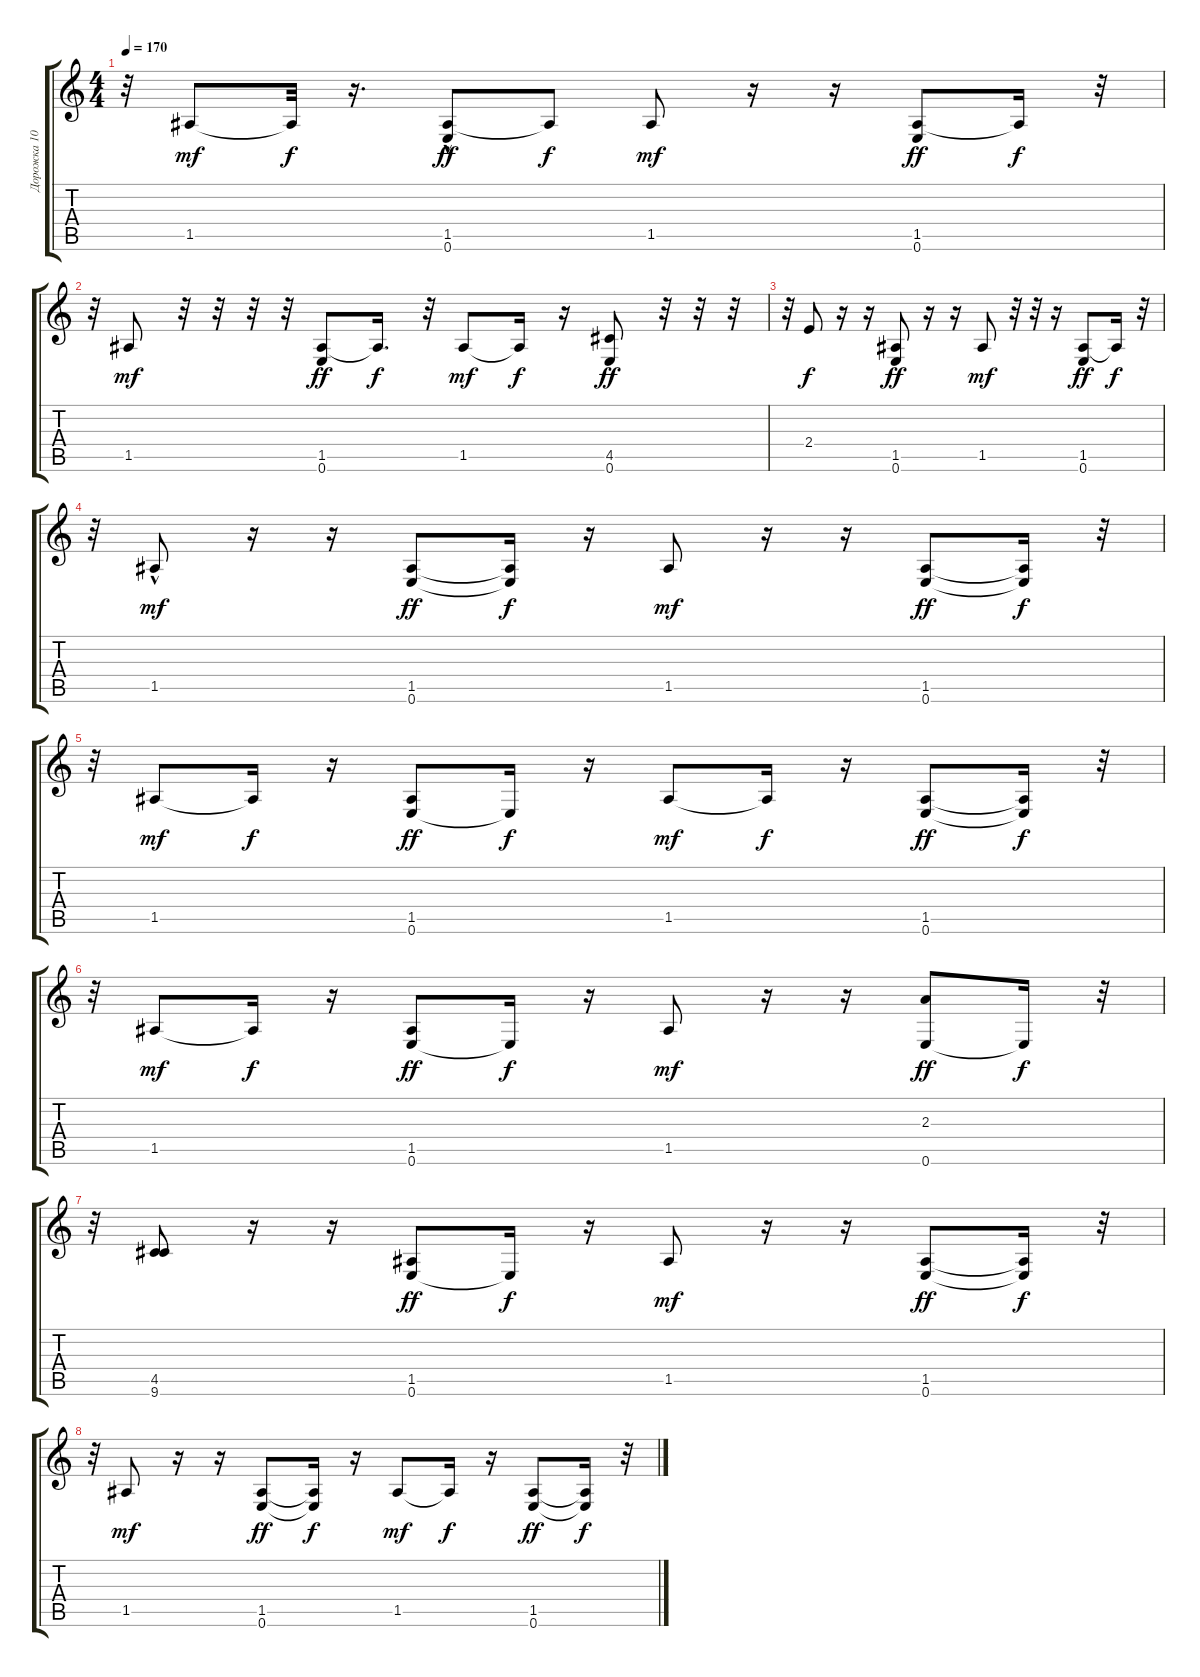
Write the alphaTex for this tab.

\track ("Дорожка 10" "Дорожка 10") {instrument acousticguitarnylon}
\staff {score tabs}
\tuning (E4 B3 G3 D3 A2 E2) {hide}
\ts (4 4)
\tempo 170
\clef g2
\ks c
r.32{dy f} 1.5.8{dy mf} 1.5{t}.32{dy f} r.16{d} (1.5 0.6{hac}).8{dy ff} 1.5{t}.8{dy f} 1.5.8{dy mf} r.16 r.16 (1.5 0.6).8{dy ff} 1.5{t}.16{dy f} r.32 |
r.32 1.5.8{dy mf} r.32 r.32 r.32 r.32 (1.5 0.6).8{dy ff} 1.5{t}.16{d dy f} r.32 1.5.8{dy mf} 1.5{t}.16{dy f} r.16 (4.5 0.6).8{dy ff} r.32 r.32 r.32 |
r.32 2.4.8{dy f} r.16 r.16 (1.5 0.6).8{dy ff} r.16 r.16 1.5.8{dy mf} r.32 r.32 r.16 (1.5 0.6).8{dy ff} 1.5{t}.16{dy f} r.32 |
r.32 1.5{hac}.8{dy mf} r.16 r.16 (1.5 0.6).8{dy ff} (1.5{t} 0.6{t}).16{dy f} r.16 1.5.8{dy mf} r.16 r.16 (1.5 0.6).8{dy ff} (1.5{t} 0.6{t}).16{dy f} r.32 |
r.32 1.5.8{dy mf} 1.5{t}.16{dy f} r.16 (1.5 0.6).8{dy ff} 0.6{t}.16{dy f} r.16 1.5.8{dy mf} 1.5{t}.16{dy f} r.16 (1.5 0.6).8{dy ff} (1.5{t} 0.6{t}).16{dy f} r.32 |
r.32 1.5.8{dy mf} 1.5{t}.16{dy f} r.16 (1.5 0.6).8{dy ff} 0.6{t}.16{dy f} r.16 1.5.8{dy mf} r.16 r.16 (2.3 0.6).8{dy ff} 0.6{t}.16{dy f} r.32 |
r.32 (4.5 9.6).8 r.16 r.16 (1.5 0.6).8{dy ff} 0.6{t}.16{dy f} r.16 1.5.8{dy mf} r.16 r.16 (1.5 0.6).8{dy ff} (1.5{t} 0.6{t}).16{dy f} r.32 |
r.32 1.5.8{dy mf} r.16 r.16 (1.5 0.6).8{dy ff} (1.5{t} 0.6{t}).16{dy f} r.16 1.5.8{dy mf} 1.5{t}.16{dy f} r.16 (1.5 0.6).8{dy ff} (1.5{t} 0.6{t}).16{dy f} r.32
